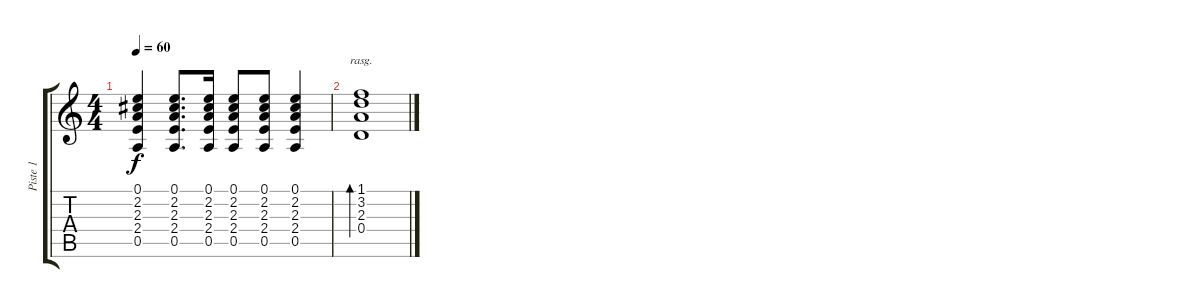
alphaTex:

\track ("Piste 1" "Piste 1") {instrument acousticguitarsteel}
\staff {score tabs}
\tuning (E4 B3 G3 D3 A2 E2) {hide}
\ts (4 4)
\tempo 60
\clef g2
\ks c
(0.1 2.2 2.3 2.4 0.5).4{dy f} (0.1 2.2 2.3 2.4 0.5).8{d} (0.1 2.2 2.3 2.4 0.5).16 (0.1 2.2 2.3 2.4 0.5).8 (0.1 2.2 2.3 2.4 0.5).8 (0.1 2.2 2.3 2.4 0.5).4 |
(1.1 3.2 2.3 0.4).1{bd 240 rasg ii}
